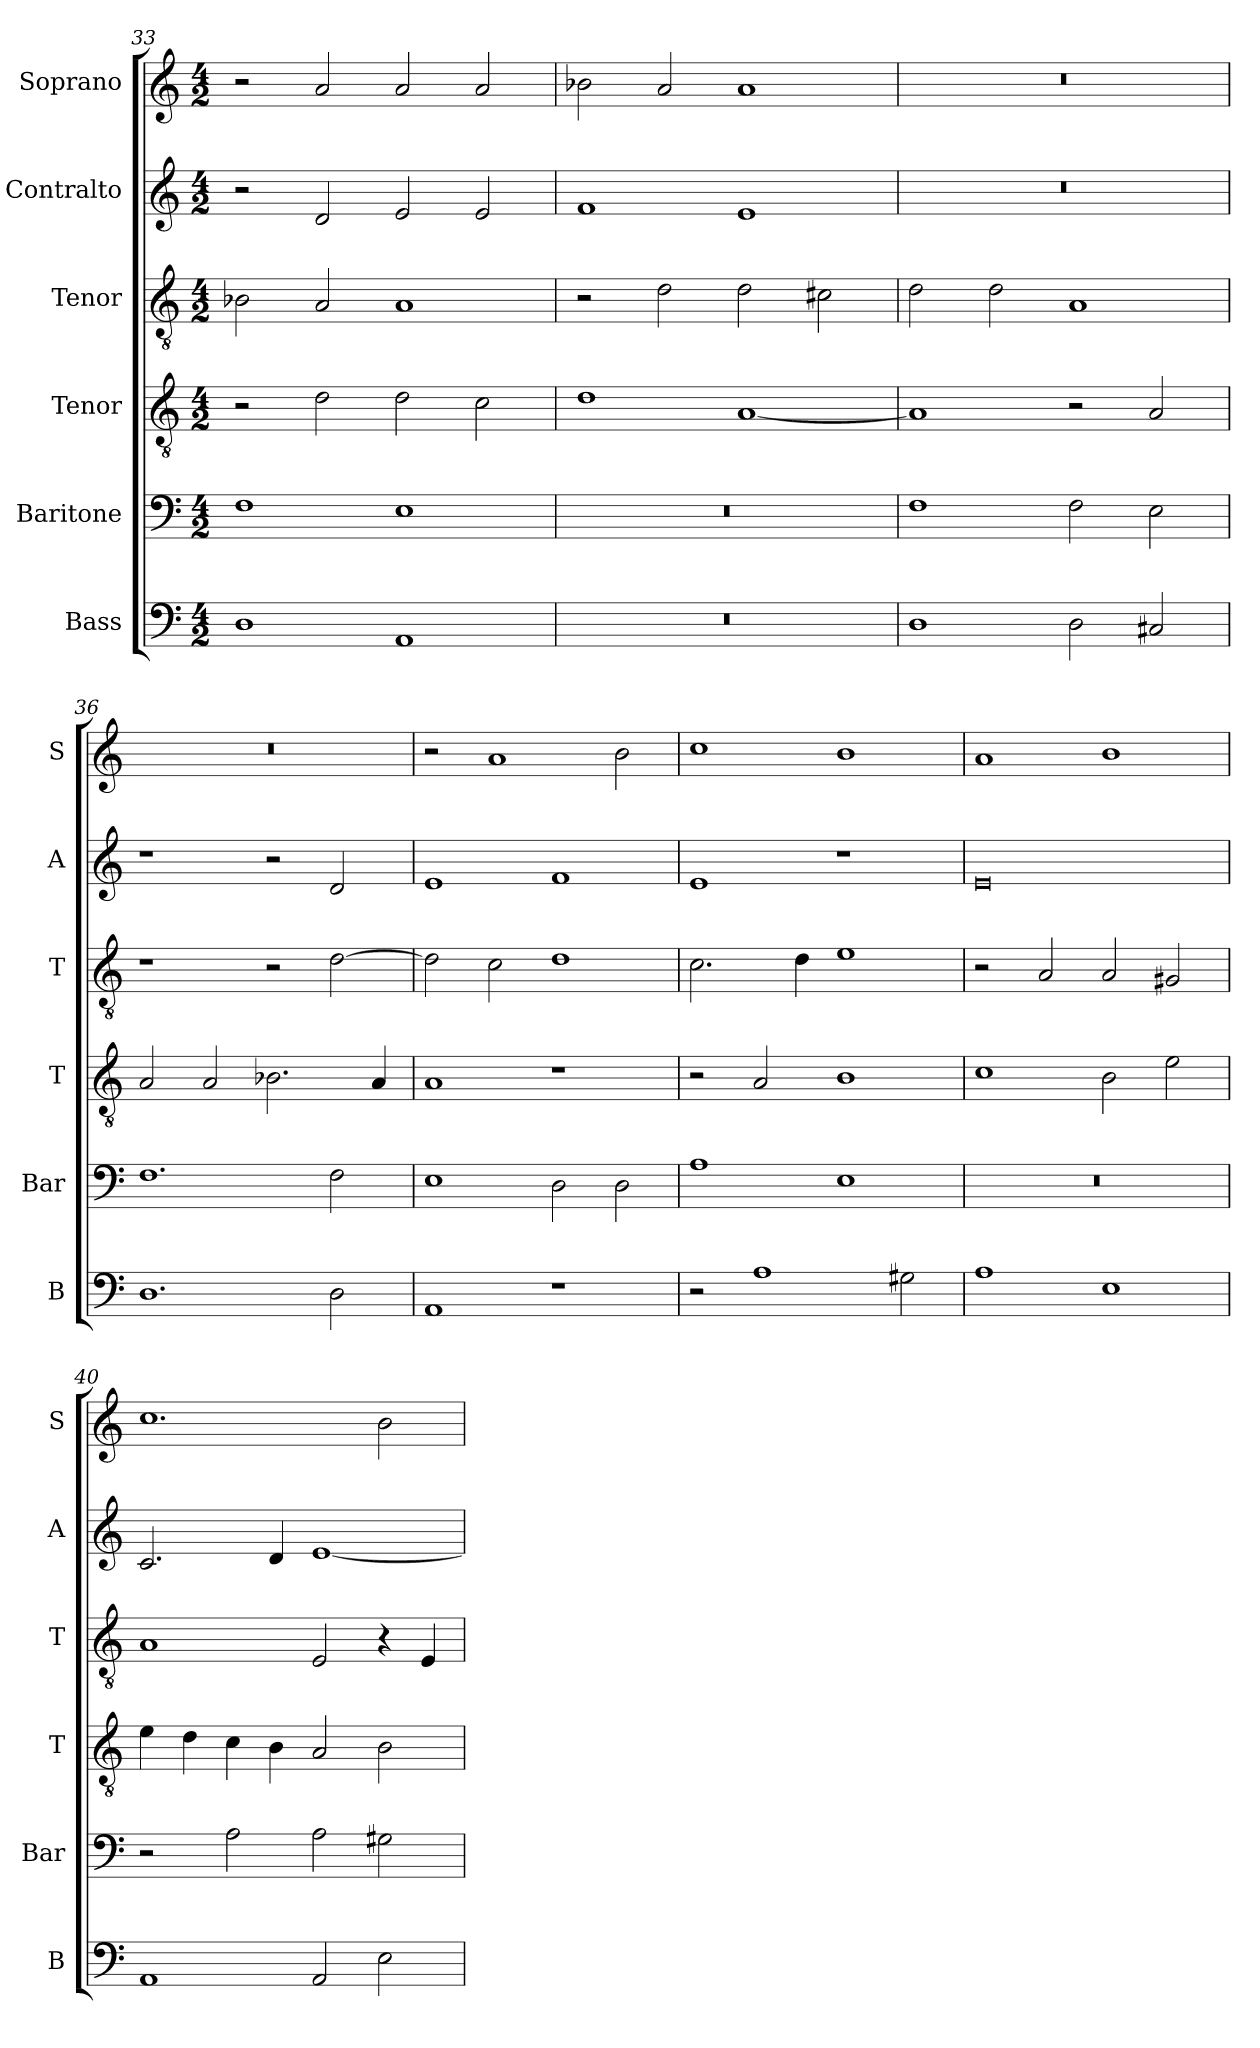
**kern	**kern	**kern	**kern	**kern	**kern
*part6	*part5	*part4	*part3	*part2	*part1
*staff6	*staff5	*staff4	*staff3	*staff2	*staff1
*I"Bass	*I"Baritone	*I"Tenor	*I"Tenor	*I"Contralto	*I"Soprano
*I'B	*I'Bar	*I'T	*I'T	*I'A	*I'S
*clefF4	*clefF4	*clefGv2	*clefGv2	*clefG2	*clefG2
*k[]	*k[]	*k[]	*k[]	*k[]	*k[]
*E:phr	*E:phr	*E:phr	*E:phr	*E:phr	*E:phr
*M4/2	*M4/2	*M4/2	*M4/2	*M4/2	*M4/2
=33	=33	=33	=33	=33	=33
1D	1F	2r	2B-X	2r	2r
.	.	2d	2A	2d	2a
1AA	1E	2d	1A	2e	2a
.	.	2c	.	2e	2a
=34	=34	=34	=34	=34	=34
0r	0r	1d	2r	1f	2b-X
.	.	.	2d	.	2a
.	.	[1A	2d	1e	1a
.	.	.	2c#X	.	.
=35	=35	=35	=35	=35	=35
1D	1F	1A]	2d	0r	0r
.	.	.	2d	.	.
2D	2F	2r	1A	.	.
2C#X	2E	2A	.	.	.
=36	=36	=36	=36	=36	=36
1.D	1.F	2A	1r	1r	0r
.	.	2A	.	.	.
.	.	2.B-X	2r	2r	.
2D	2F	.	[2d	2d	.
.	.	4A	.	.	.
=37	=37	=37	=37	=37	=37
1AA	1E	1A	2d]	1e	2r
.	.	.	2c	.	1a
1r	2D	1r	1d	1f	.
.	2D	.	.	.	2b
=38	=38	=38	=38	=38	=38
2r	1A	2r	2.c	1e	1cc
1A	.	2A	.	.	.
.	.	.	4d	.	.
.	1E	1B	1e	1r	1b
2G#X	.	.	.	.	.
=39	=39	=39	=39	=39	=39
1A	0r	1c	2r	0e	1a
.	.	.	2A	.	.
1E	.	2B	2A	.	1b
.	.	2e	2G#X	.	.
=40	=40	=40	=40	=40	=40
1AA	2r	4e	1A	2.c	1.cc
.	.	4d	.	.	.
.	2A	4c	.	.	.
.	.	4B	.	4d	.
2AA	2A	2A	2E	[1e	.
2E	2G#X	2B	4r	.	2b
.	.	.	4E	.	.
=	=	=	=	=	=
*-	*-	*-	*-	*-	*-
